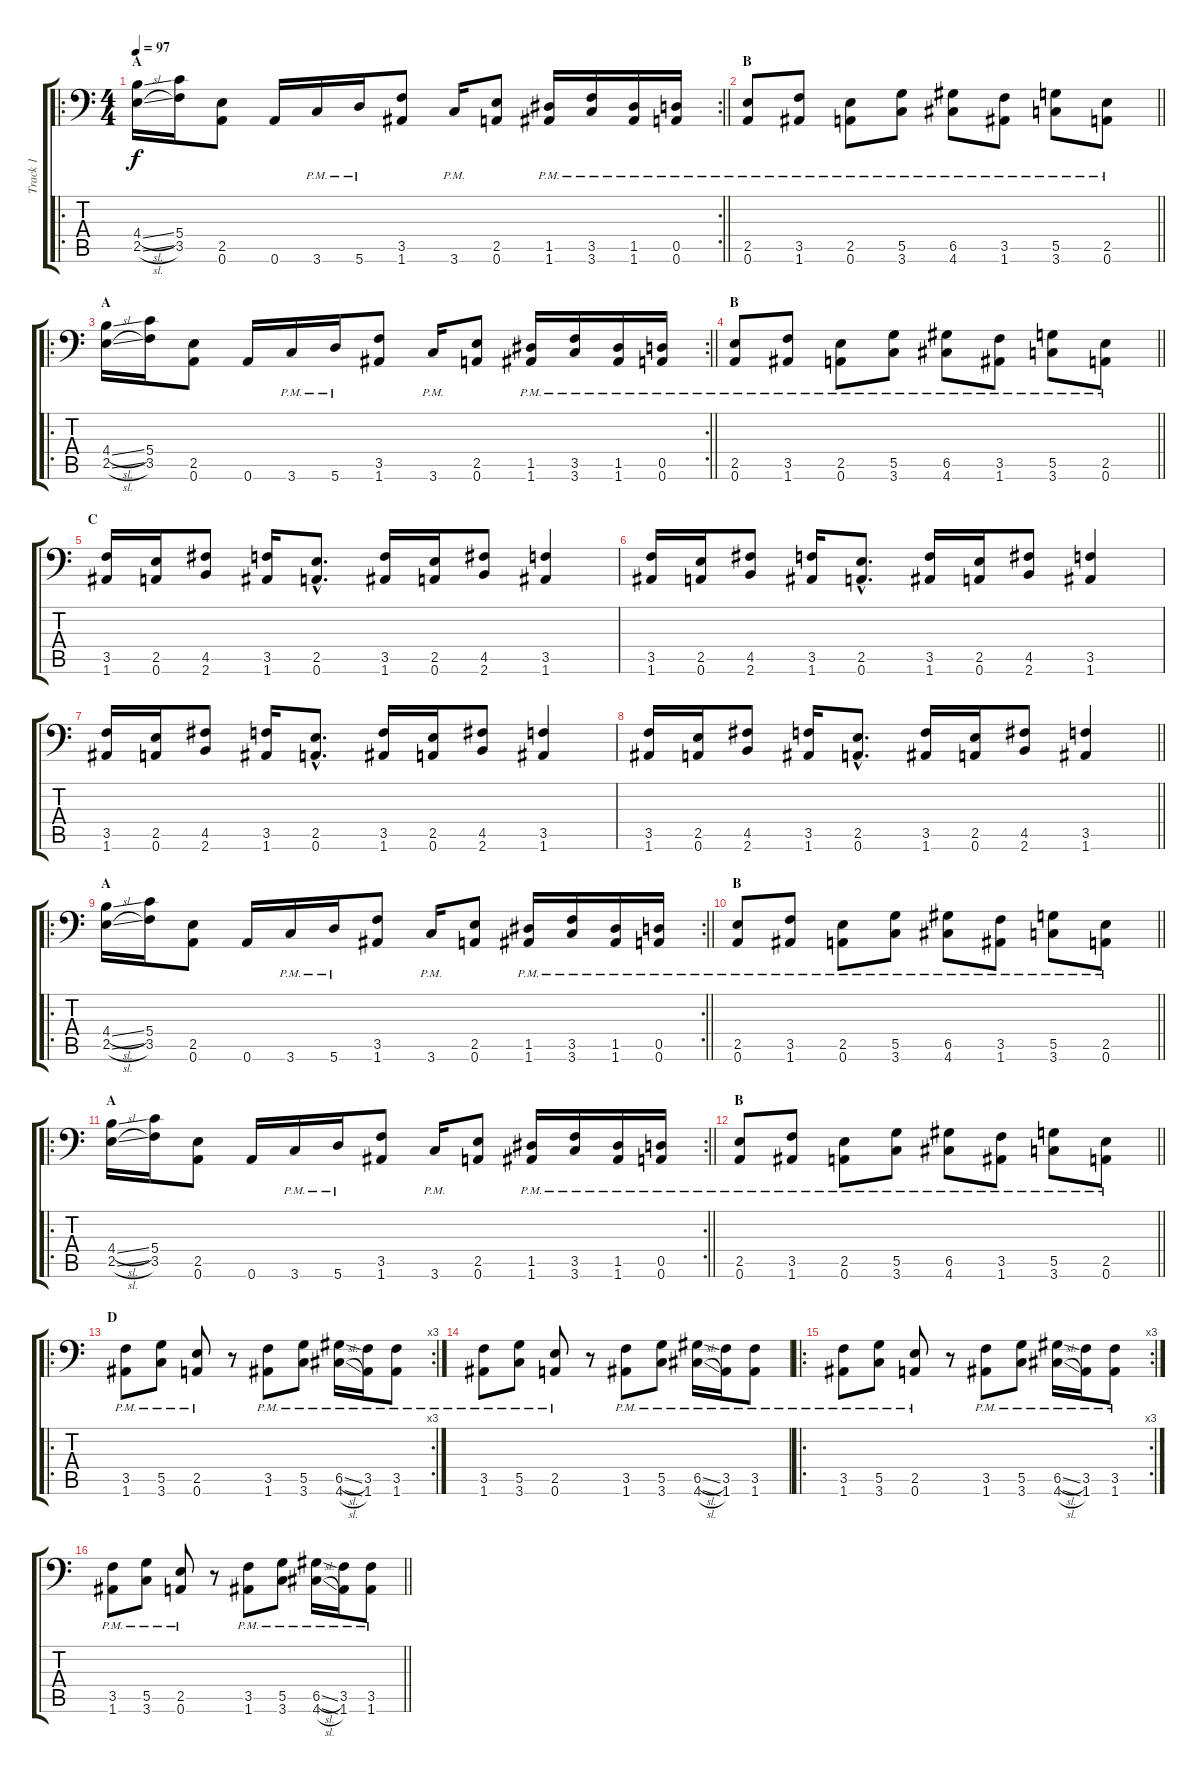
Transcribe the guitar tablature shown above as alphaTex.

\track ("Track 1" "Track 1") {instrument distortionguitar}
\staff {score tabs}
\tuning (A3 E3 C3 G2 D2 A1) {hide}
\ro
\rc 2
\ts (4 4)
\section ("" "A")
\tempo 97
\clef f4
\barLineRight lightlight
\ks c
(4.4{sl} 2.5{sl}).16{dy f instrument distortionguitar} (5.4 3.5).16 (2.5 0.6).8 0.6.16 3.6{pm}.16 5.6{pm}.16 (3.5 1.6).8 3.6{pm}.16 (2.5 0.6).8 (1.5{pm} 1.6{pm}).16 (3.5{pm} 3.6{pm}).16 (1.5{pm} 1.6{pm}).16 (0.5{pm} 0.6{pm}).16 |
\section ("" "B")
\barLineRight lightlight
(2.5{pm} 0.6{pm}).8 (3.5{pm} 1.6{pm}).8 (2.5{pm} 0.6{pm}).8 (5.5{pm} 3.6{pm}).8 (6.5{pm} 4.6{pm}).8 (3.5{pm} 1.6{pm}).8 (5.5{pm} 3.6{pm}).8 (2.5{pm} 0.6{pm}).8 |
\ro
\rc 2
\section ("" "A")
\barLineRight lightlight
(4.4{sl} 2.5{sl}).16 (5.4 3.5).16 (2.5 0.6).8 0.6.16 3.6{pm}.16 5.6{pm}.16 (3.5 1.6).8 3.6{pm}.16 (2.5 0.6).8 (1.5{pm} 1.6{pm}).16 (3.5{pm} 3.6{pm}).16 (1.5{pm} 1.6{pm}).16 (0.5{pm} 0.6{pm}).16 |
\section ("" "B")
\barLineRight lightlight
(2.5{pm} 0.6{pm}).8 (3.5{pm} 1.6{pm}).8 (2.5{pm} 0.6{pm}).8 (5.5{pm} 3.6{pm}).8 (6.5{pm} 4.6{pm}).8 (3.5{pm} 1.6{pm}).8 (5.5{pm} 3.6{pm}).8 (2.5{pm} 0.6{pm}).8 |
\section ("" "C")
(3.5 1.6).16 (2.5 0.6).16 (4.5 2.6).8 (3.5 1.6).16 (2.5{hac} 0.6{hac}).8{d} (3.5 1.6).16 (2.5 0.6).16 (4.5 2.6).8 (3.5 1.6).4 |
(3.5 1.6).16 (2.5 0.6).16 (4.5 2.6).8 (3.5 1.6).16 (2.5{hac} 0.6{hac}).8{d} (3.5 1.6).16 (2.5 0.6).16 (4.5 2.6).8 (3.5 1.6).4 |
(3.5 1.6).16 (2.5 0.6).16 (4.5 2.6).8 (3.5 1.6).16 (2.5{hac} 0.6{hac}).8{d} (3.5 1.6).16 (2.5 0.6).16 (4.5 2.6).8 (3.5 1.6).4 |
\barLineRight lightlight
(3.5 1.6).16 (2.5 0.6).16 (4.5 2.6).8 (3.5 1.6).16 (2.5{hac} 0.6{hac}).8{d} (3.5 1.6).16 (2.5 0.6).16 (4.5 2.6).8 (3.5 1.6).4 |
\ro
\rc 2
\section ("" "A")
\barLineRight lightlight
(4.4{sl} 2.5{sl}).16 (5.4 3.5).16 (2.5 0.6).8 0.6.16 3.6{pm}.16 5.6{pm}.16 (3.5 1.6).8 3.6{pm}.16 (2.5 0.6).8 (1.5{pm} 1.6{pm}).16 (3.5{pm} 3.6{pm}).16 (1.5{pm} 1.6{pm}).16 (0.5{pm} 0.6{pm}).16 |
\section ("" "B")
\barLineRight lightlight
(2.5{pm} 0.6{pm}).8 (3.5{pm} 1.6{pm}).8 (2.5{pm} 0.6{pm}).8 (5.5{pm} 3.6{pm}).8 (6.5{pm} 4.6{pm}).8 (3.5{pm} 1.6{pm}).8 (5.5{pm} 3.6{pm}).8 (2.5{pm} 0.6{pm}).8 |
\ro
\rc 2
\section ("" "A")
\barLineRight lightlight
(4.4{sl} 2.5{sl}).16 (5.4 3.5).16 (2.5 0.6).8 0.6.16 3.6{pm}.16 5.6{pm}.16 (3.5 1.6).8 3.6{pm}.16 (2.5 0.6).8 (1.5{pm} 1.6{pm}).16 (3.5{pm} 3.6{pm}).16 (1.5{pm} 1.6{pm}).16 (0.5{pm} 0.6{pm}).16 |
\section ("" "B")
\barLineRight lightlight
(2.5{pm} 0.6{pm}).8 (3.5{pm} 1.6{pm}).8 (2.5{pm} 0.6{pm}).8 (5.5{pm} 3.6{pm}).8 (6.5{pm} 4.6{pm}).8 (3.5{pm} 1.6{pm}).8 (5.5{pm} 3.6{pm}).8 (2.5{pm} 0.6{pm}).8 |
\ro
\rc 3
\section ("" "D")
(3.5{pm} 1.6{pm}).8 (5.5{pm} 3.6{pm}).8 (2.5{pm} 0.6{pm}).8 r.8 (3.5{pm} 1.6{pm}).8 (5.5{pm} 3.6{pm}).8 (6.5{sl pm} 4.6{sl pm}).16 (3.5{pm} 1.6{pm}).16 (3.5{pm} 1.6{pm}).8 |
(3.5{pm} 1.6{pm}).8 (5.5{pm} 3.6{pm}).8 (2.5{pm} 0.6{pm}).8 r.8 (3.5{pm} 1.6{pm}).8 (5.5{pm} 3.6{pm}).8 (6.5{sl pm} 4.6{sl pm}).16 (3.5{pm} 1.6{pm}).16 (3.5{pm} 1.6{pm}).8 |
\ro
\rc 3
(3.5{pm} 1.6{pm}).8 (5.5{pm} 3.6{pm}).8 (2.5{pm} 0.6{pm}).8 r.8 (3.5{pm} 1.6{pm}).8 (5.5{pm} 3.6{pm}).8 (6.5{sl pm} 4.6{sl pm}).16 (3.5{pm} 1.6{pm}).16 (3.5{pm} 1.6{pm}).8 |
\barLineRight lightlight
(3.5{pm} 1.6{pm}).8 (5.5{pm} 3.6{pm}).8 (2.5{pm} 0.6{pm}).8 r.8 (3.5{pm} 1.6{pm}).8 (5.5{pm} 3.6{pm}).8 (6.5{sl pm} 4.6{sl pm}).16 (3.5{pm} 1.6{pm}).16 (3.5{pm} 1.6{pm}).8
